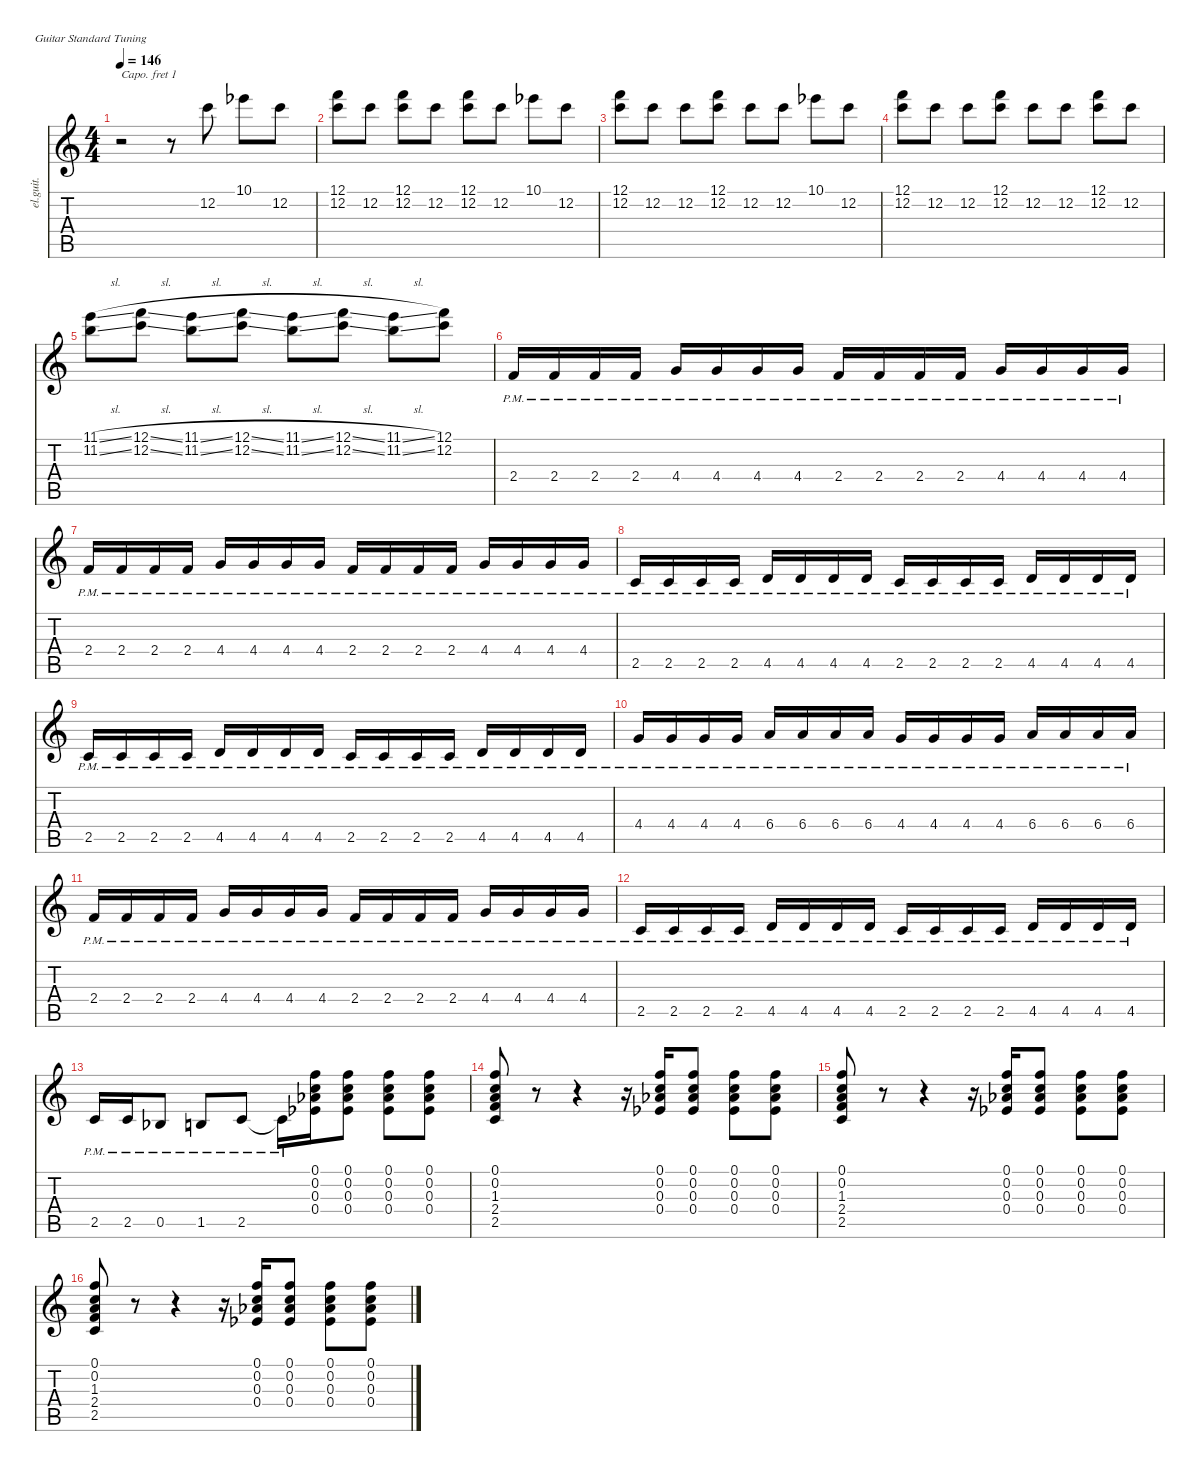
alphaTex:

\defaultSystemsLayout 4
\hideDynamics
\bracketExtendMode nobrackets
\otherSystemsTrackNameOrientation horizontal
\track ("Clean Guitar" "el.guit.") {instrument electricguitarclean}
\staff {score tabs}
\capo 1
\tuning (E4 B3 G3 D3 A2 E2)
\ts (4 4)
\tempo 146
\clef g2
\ks c
r.2{dy mf instrument electricguitarclean beam Down} r.8{beam Down} 12.2.8{beam Down} 10.1{acc b}.8{beam Down} 12.2.8{beam Down} |
(12.2 12.1).8{beam Down} 12.2.8{beam Down} (12.2 12.1).8{beam Down} 12.2.8{beam Down} (12.2 12.1).8{beam Down} 12.2.8{beam Down} 10.1{acc b}.8{beam Down} 12.2.8{beam Down} |
(12.2 12.1).8{beam Down} 12.2.8{beam Down} 12.2.8{beam Down} (12.2 12.1).8{beam Down} 12.2.8{beam Down} 12.2.8{beam Down} 10.1{acc b}.8{beam Down} 12.2.8{beam Down} |
(12.2 12.1).8{beam Down} 12.2.8{beam Down} 12.2.8{beam Down} (12.2 12.1).8{beam Down} 12.2.8{beam Down} 12.2.8{beam Down} (12.2 12.1).8{beam Down} 12.2.8{beam Down} |
(11.2{sl} 11.1{sl}).8{beam Down} (12.2{sl} 12.1{sl}).8{beam Down} (11.2{sl} 11.1{sl}).8{beam Down} (12.2{sl} 12.1{sl}).8{beam Down} (11.2{sl} 11.1{sl}).8{beam Down} (12.2{sl} 12.1{sl}).8{beam Down} (11.2{sl} 11.1{sl}).8{beam Down} (12.2 12.1).8{beam Down} |
2.4{pm}.16{beam Up} 2.4{pm}.16{beam Up} 2.4{pm}.16{beam Up} 2.4{pm}.16{beam Up} 4.4{pm}.16{beam Up} 4.4{pm}.16{beam Up} 4.4{pm}.16{beam Up} 4.4{pm}.16{beam Up} 2.4{pm}.16{beam Up} 2.4{pm}.16{beam Up} 2.4{pm}.16{beam Up} 2.4{pm}.16{beam Up} 4.4{pm}.16{beam Up} 4.4{pm}.16{beam Up} 4.4{pm}.16{beam Up} 4.4{pm}.16{beam Up} |
2.4{pm}.16{beam Up} 2.4{pm}.16{beam Up} 2.4{pm}.16{beam Up} 2.4{pm}.16{beam Up} 4.4{pm}.16{beam Up} 4.4{pm}.16{beam Up} 4.4{pm}.16{beam Up} 4.4{pm}.16{beam Up} 2.4{pm}.16{beam Up} 2.4{pm}.16{beam Up} 2.4{pm}.16{beam Up} 2.4{pm}.16{beam Up} 4.4{pm}.16{beam Up} 4.4{pm}.16{beam Up} 4.4{pm}.16{beam Up} 4.4{pm}.16{beam Up} |
2.5{pm}.16{beam Up} 2.5{pm}.16{beam Up} 2.5{pm}.16{beam Up} 2.5{pm}.16{beam Up} 4.5{pm}.16{beam Up} 4.5{pm}.16{beam Up} 4.5{pm}.16{beam Up} 4.5{pm}.16{beam Up} 2.5{pm}.16{beam Up} 2.5{pm}.16{beam Up} 2.5{pm}.16{beam Up} 2.5{pm}.16{beam Up} 4.5{pm}.16{beam Up} 4.5{pm}.16{beam Up} 4.5{pm}.16{beam Up} 4.5{pm}.16{beam Up} |
2.5{pm}.16{beam Up} 2.5{pm}.16{beam Up} 2.5{pm}.16{beam Up} 2.5{pm}.16{beam Up} 4.5{pm}.16{beam Up} 4.5{pm}.16{beam Up} 4.5{pm}.16{beam Up} 4.5{pm}.16{beam Up} 2.5{pm}.16{beam Up} 2.5{pm}.16{beam Up} 2.5{pm}.16{beam Up} 2.5{pm}.16{beam Up} 4.5{pm}.16{beam Up} 4.5{pm}.16{beam Up} 4.5{pm}.16{beam Up} 4.5{pm}.16{beam Up} |
4.4{pm}.16{beam Up} 4.4{pm}.16{beam Up} 4.4{pm}.16{beam Up} 4.4{pm}.16{beam Up} 6.4{pm}.16{beam Up} 6.4{pm}.16{beam Up} 6.4{pm}.16{beam Up} 6.4{pm}.16{beam Up} 4.4{pm}.16{beam Up} 4.4{pm}.16{beam Up} 4.4{pm}.16{beam Up} 4.4{pm}.16{beam Up} 6.4{pm}.16{beam Up} 6.4{pm}.16{beam Up} 6.4{pm}.16{beam Up} 6.4{pm}.16{beam Up} |
2.4{pm}.16{beam Up} 2.4{pm}.16{beam Up} 2.4{pm}.16{beam Up} 2.4{pm}.16{beam Up} 4.4{pm}.16{beam Up} 4.4{pm}.16{beam Up} 4.4{pm}.16{beam Up} 4.4{pm}.16{beam Up} 2.4{pm}.16{beam Up} 2.4{pm}.16{beam Up} 2.4{pm}.16{beam Up} 2.4{pm}.16{beam Up} 4.4{pm}.16{beam Up} 4.4{pm}.16{beam Up} 4.4{pm}.16{beam Up} 4.4{pm}.16{beam Up} |
2.5{pm}.16{beam Up} 2.5{pm}.16{beam Up} 2.5{pm}.16{beam Up} 2.5{pm}.16{beam Up} 4.5{pm}.16{beam Up} 4.5{pm}.16{beam Up} 4.5{pm}.16{beam Up} 4.5{pm}.16{beam Up} 2.5{pm}.16{beam Up} 2.5{pm}.16{beam Up} 2.5{pm}.16{beam Up} 2.5{pm}.16{beam Up} 4.5{pm}.16{beam Up} 4.5{pm}.16{beam Up} 4.5{pm}.16{beam Up} 4.5{pm}.16{beam Up} |
2.5{pm}.16{beam Up} 2.5{pm}.16{beam Up} 0.5{pm acc b}.8{beam Up} 1.5{pm}.8{beam Up} 2.5{pm}.8{beam Up} 2.5{pm t}.16{beam Down} (0.1 0.2 0.3{acc b} 0.4{acc b}).16{beam Down} (0.1 0.2 0.3{acc b} 0.4{acc b}).8{beam Down} (0.1 0.2 0.3{acc b} 0.4{acc b}).8{beam Down} (0.1 0.2 0.3{acc b} 0.4{acc b}).8{beam Down} |
(0.1 0.2 1.3 2.4 2.5).8{beam Up} r.8{beam Up} r.4{beam Up} r.16{beam Up} (0.1 0.2 0.3{acc b} 0.4{acc b}).16{beam Down} (0.1 0.2 0.3{acc b} 0.4{acc b}).8{beam Down} (0.1 0.2 0.3{acc b} 0.4{acc b}).8{beam Down} (0.1 0.2 0.3{acc b} 0.4{acc b}).8{beam Down} |
(0.1 0.2 1.3 2.4 2.5).8{beam Up} r.8{beam Up} r.4{beam Up} r.16{beam Up} (0.1 0.2 0.3{acc b} 0.4{acc b}).16{beam Down} (0.1 0.2 0.3{acc b} 0.4{acc b}).8{beam Down} (0.1 0.2 0.3{acc b} 0.4{acc b}).8{beam Down} (0.1 0.2 0.3{acc b} 0.4{acc b}).8{beam Down} |
(0.1 0.2 1.3 2.4 2.5).8{beam Up} r.8{beam Up} r.4{beam Up} r.16{beam Up} (0.1 0.2 0.3{acc b} 0.4{acc b}).16{beam Down} (0.1 0.2 0.3{acc b} 0.4{acc b}).8{beam Down} (0.1 0.2 0.3{acc b} 0.4{acc b}).8{beam Down} (0.1 0.2 0.3{acc b} 0.4{acc b}).8{beam Down}
